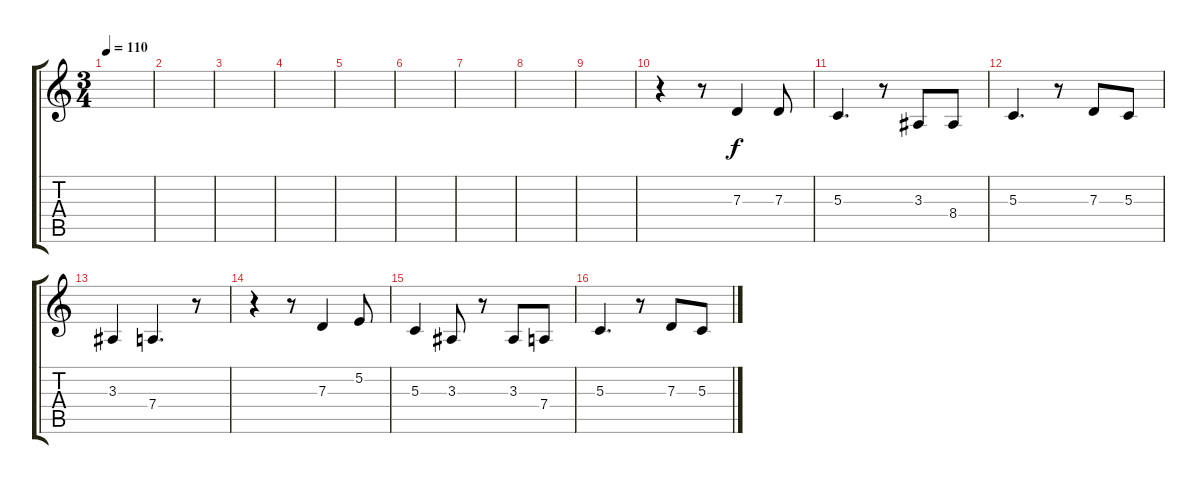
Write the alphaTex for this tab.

\track "" {instrument choiraahs}
\staff {score tabs}
\tuning (E4 B3 G3 D3 A2 E2) {hide}
\ts (3 4)
\tempo 110
\clef g2
\ks c
|
|
|
|
|
|
|
|
|
r.4 r.8 7.3.4 7.3.8 |
5.3.4{d} r.8 3.3.8 8.4.8 |
5.3.4{d} r.8 7.3.8 5.3.8 |
3.3.4 7.4.4{d} r.8 |
r.4 r.8 7.3.4 5.2.8 |
5.3.4 3.3.8 r.8 3.3.8 7.4.8 |
5.3.4{d} r.8 7.3.8 5.3.8
